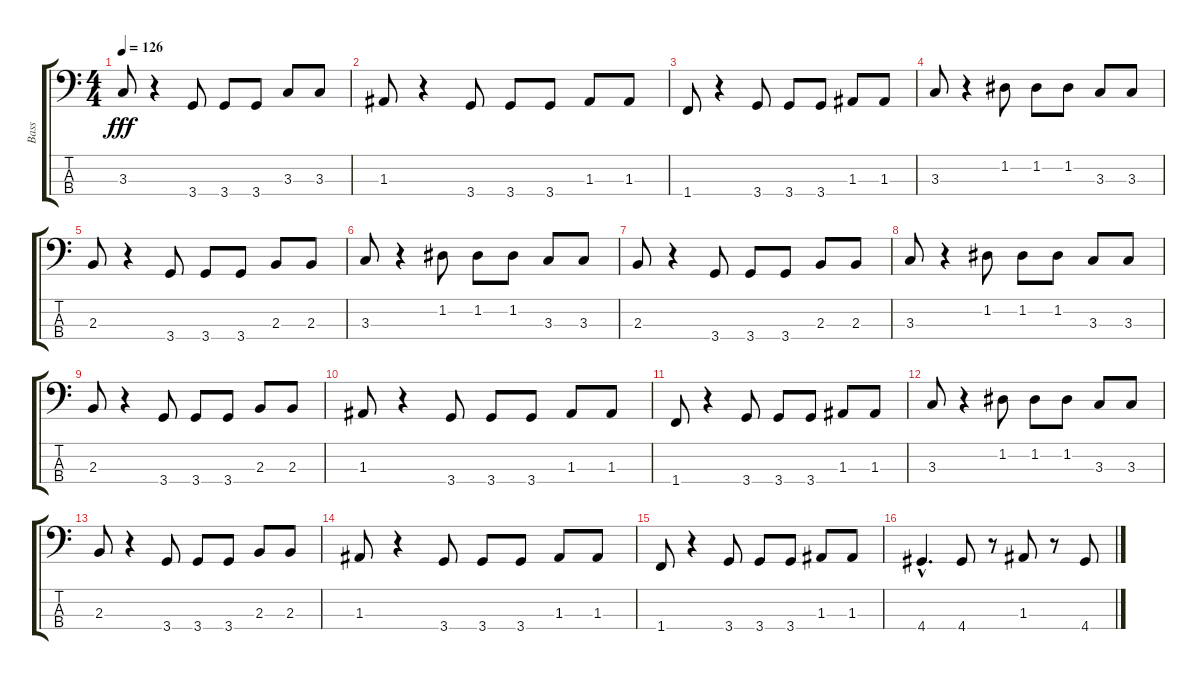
\track ("Bass" "Bass") {instrument electricbassfinger}
\staff {score tabs}
\tuning (G2 D2 A1 E1) {hide}
\ts (4 4)
\tempo 126
\clef f4
\ks c
3.3.8{dy fff} r.4 3.4.8 3.4.8 3.4.8 3.3.8 3.3.8 |
1.3.8 r.4 3.4.8 3.4.8 3.4.8 1.3.8 1.3.8 |
1.4.8 r.4 3.4.8 3.4.8 3.4.8 1.3.8 1.3.8 |
3.3.8 r.4 1.2.8 1.2.8 1.2.8 3.3.8 3.3.8 |
2.3.8 r.4 3.4.8 3.4.8 3.4.8 2.3.8 2.3.8 |
3.3.8 r.4 1.2.8 1.2.8 1.2.8 3.3.8 3.3.8 |
2.3.8 r.4 3.4.8 3.4.8 3.4.8 2.3.8 2.3.8 |
3.3.8 r.4 1.2.8 1.2.8 1.2.8 3.3.8 3.3.8 |
2.3.8 r.4 3.4.8 3.4.8 3.4.8 2.3.8 2.3.8 |
1.3.8 r.4 3.4.8 3.4.8 3.4.8 1.3.8 1.3.8 |
1.4.8 r.4 3.4.8 3.4.8 3.4.8 1.3.8 1.3.8 |
3.3.8 r.4 1.2.8 1.2.8 1.2.8 3.3.8 3.3.8 |
2.3.8 r.4 3.4.8 3.4.8 3.4.8 2.3.8 2.3.8 |
1.3.8 r.4 3.4.8 3.4.8 3.4.8 1.3.8 1.3.8 |
1.4.8 r.4 3.4.8 3.4.8 3.4.8 1.3.8 1.3.8 |
4.4{hac}.4{d} 4.4.8 r.8 1.3.8 r.8 4.4.8
